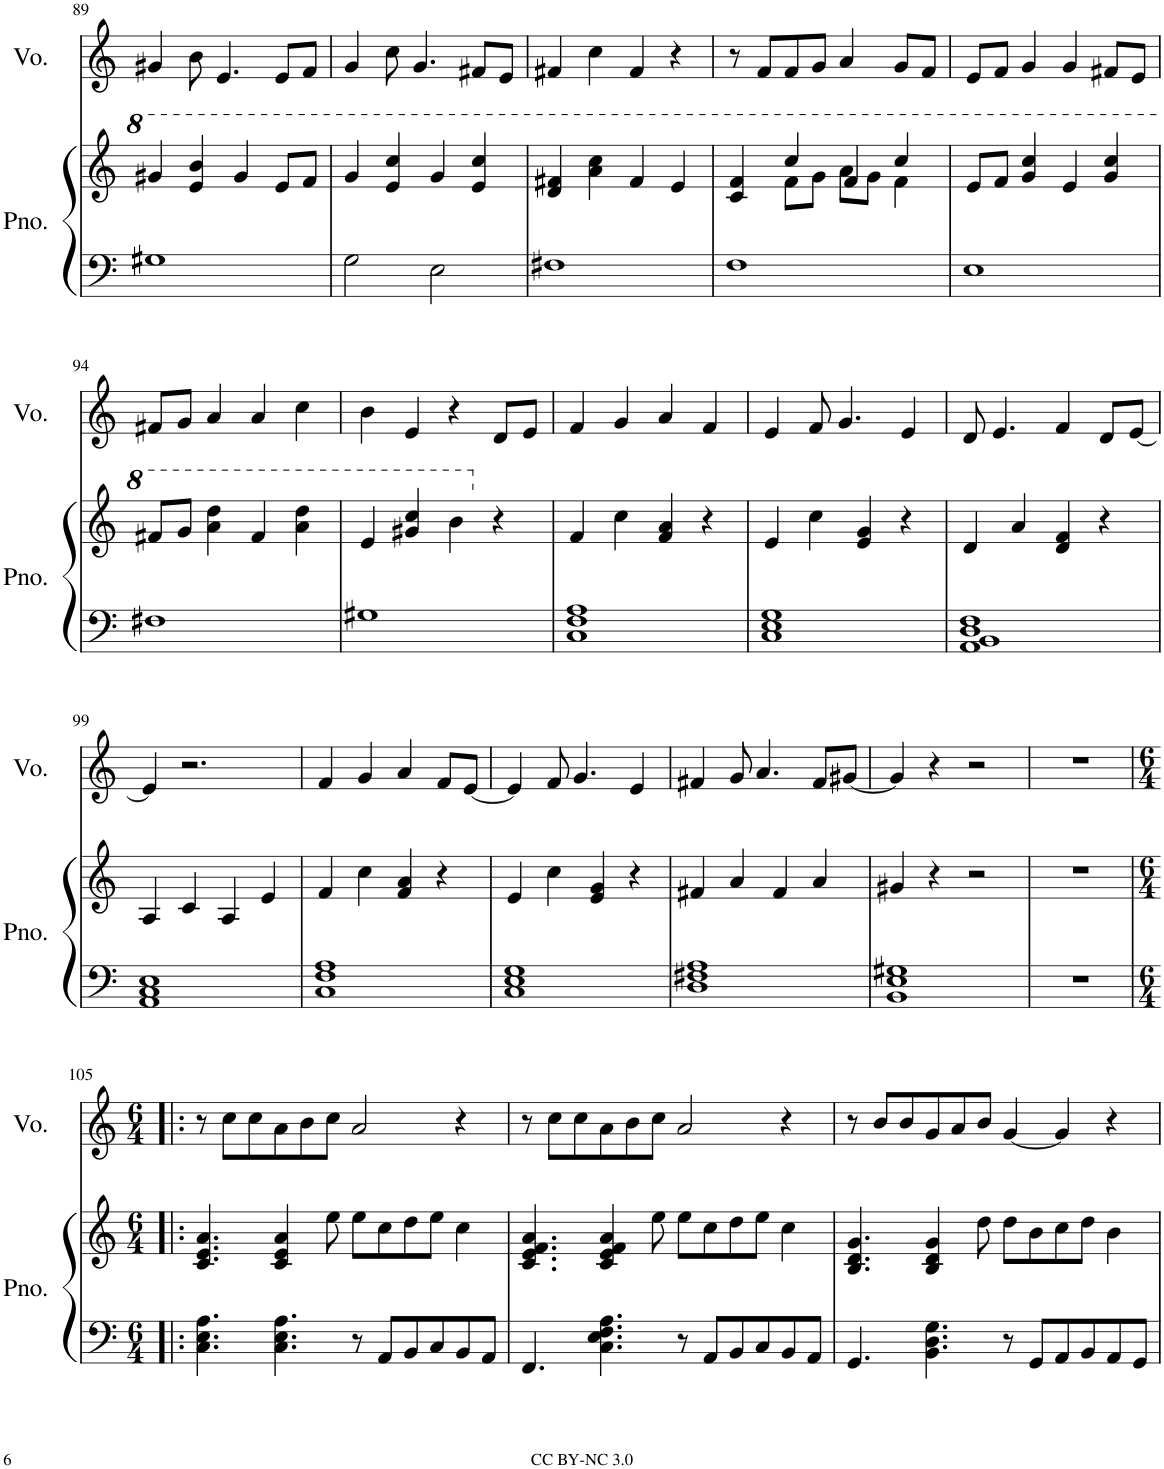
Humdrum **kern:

**kern	**kern	**kern
*part2	*part2	*part1
*staff3	*staff2	*staff1
*I"Piano	*	*I"Voice
*I'Pno.	*	*I'Vo.
!!LO:PB:g=z
*clefF4	*clefG2	*clefG2
*k[]	*k[]	*k[]
*M4/4	*M4/4	*M4/4
=89	=89	=89
1G#X	4gg#X/	4g#X/
.	4ee/ 4bb/	8b\
.	.	4.e/
.	4gg#/	.
.	8ee/L	8e/L
.	8ff/J	8f/J
=90	=90	=90
2G\	4gg/	4g/
.	4ee/ 4ccc/	8cc\
.	.	4.g/
2E\	4gg/	.
.	4ee/ 4ccc/	8f#X/L
.	.	8e/J
=91	=91	=91
1F#X	4dd/ 4ff#X/	4f#X/
.	4aa\ 4ccc\	4cc\
.	4ff#/	4f#/
.	4ee/	4r
=92	=92	=92
*	*^	*
1F	4cc/ 4ff/	4ryy	8r
.	.	.	8f/L
.	4ccc/	8ff\L	8f/
.	.	8gg\J	8g/J
.	4ff/	8aa\L	4a/
.	.	8gg\J	.
.	4ccc/	4ff\	8g/L
.	.	.	8f/J
*	*v	*v	*
=93	=93	=93
1E	8ee/L	8e/L
.	8ff/J	8f/J
.	4gg/ 4ccc/	4g/
.	4ee/	4g/
.	4gg/ 4ccc/	8f#X/L
.	.	8e/J
!!LO:LB:g=z
=94	=94	=94
1F#X	8ff#X/L	8f#X/L
.	8gg/J	8g/J
.	4aa\ 4ddd\	4a/
.	4ff#/	4a/
.	4aa\ 4ddd\	4cc\
=95	=95	=95
1G#X	4ee/	4b\
.	4gg#X/ 4ccc/	4e/
.	4bb\	4r
.	4r	8d/L
.	.	8e/J
=96	=96	=96
1C 1F 1A	4f/	4f/
.	4cc\	4g/
.	4f/ 4a/	4a/
.	4r	4f/
=97	=97	=97
1C 1E 1G	4e/	4e/
.	4cc\	8f/
.	.	4.g/
.	4e/ 4g/	.
.	4r	4e/
=98	=98	=98
1AA 1BB 1D 1F	4d/	8d/
.	.	4.e/
.	4a/	.
.	4d/ 4f/	4f/
.	4r	8d/L
.	.	[8e/J
!!LO:LB:g=z
=99	=99	=99
1AA 1C 1E	4A/	4e/]
.	4c/	2.r
.	4A/	.
.	4e/	.
=100	=100	=100
1C 1F 1A	4f/	4f/
.	4cc\	4g/
.	4f/ 4a/	4a/
.	4r	8f/L
.	.	[8e/J
=101	=101	=101
1C 1E 1G	4e/	4e/]
.	4cc\	8f/
.	.	4.g/
.	4e/ 4g/	.
.	4r	4e/
=102	=102	=102
1D 1F#X 1A	4f#X/	4f#X/
.	4a/	8g/
.	.	4.a/
.	4f#/	.
.	4a/	8f#/L
.	.	[8g#X/J
=103	=103	=103
1BB 1E 1G#X	4g#X/	4g#/]
.	4r	4r
.	2r	2r
=104	=104	=104
1r	1r	1r
!!LO:LB:g=z
=105!|:	=105!|:	=105!|:
*M6/4	*M6/4	*M6/4
4.C\ 4.E\ 4.A\	4.c/ 4.e/ 4.a/	8r
.	.	8cc\L
.	.	8cc\
4.C\ 4.E\ 4.A\	4c/ 4e/ 4a/	8a\
.	.	8b\
.	8ee\	8cc\J
8r	8ee\L	2a/
8AA/L	8cc\	.
8BB/	8dd\	.
8C/	8ee\J	.
8BB/	4cc\	4r
8AA/J	.	.
=106	=106	=106
4.FF/	4.c/ 4.e/ 4.f/ 4.a/	8r
.	.	8cc\L
.	.	8cc\
4.C\ 4.E\ 4.F\ 4.A\	4c/ 4e/ 4f/ 4a/	8a\
.	.	8b\
.	8ee\	8cc\J
8r	8ee\L	2a/
8AA/L	8cc\	.
8BB/	8dd\	.
8C/	8ee\J	.
8BB/	4cc\	4r
8AA/J	.	.
=107	=107	=107
4.GG/	4.B/ 4.d/ 4.g/	8r
.	.	8b/L
.	.	8b/
4.BB\ 4.D\ 4.G\	4B/ 4d/ 4g/	8g/
.	.	8a/
.	8dd\	8b/J
8r	8dd\L	[4g/
8GG/L	8b\	.
8AA/	8cc\	4g/]
8BB/	8dd\J	.
8AA/	4b\	4r
8GG/J	.	.
=	=	=
*-	*-	*-
